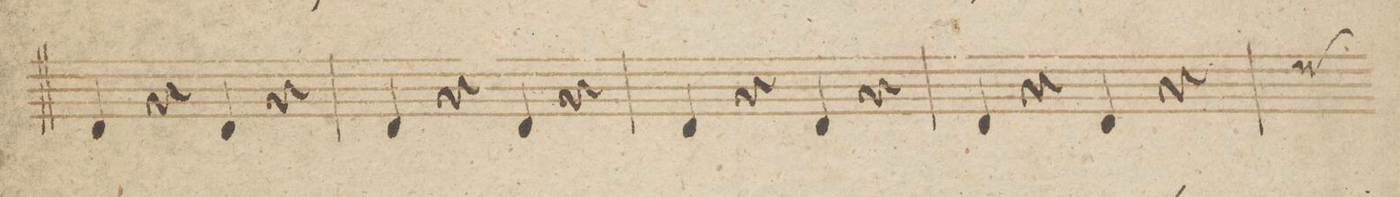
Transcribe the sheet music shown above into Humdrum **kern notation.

**kern	**dynam
*I"Violoncello	*
*clefF4	*
*k[b-]	*
*met(c|)	*
*M2/2	*
4FF/	.
4r	.
4FF/	.
4r	.
=99	=99
4FF/	.
4r	.
4FF/	.
4r	.
=100	=100
4FF/	.
4r	.
4FF/	.
4r	.
=101	=101
4FF/	.
4r	.
4FF/	.
4r	.
*custos	*
=102	=102
*-	*-
